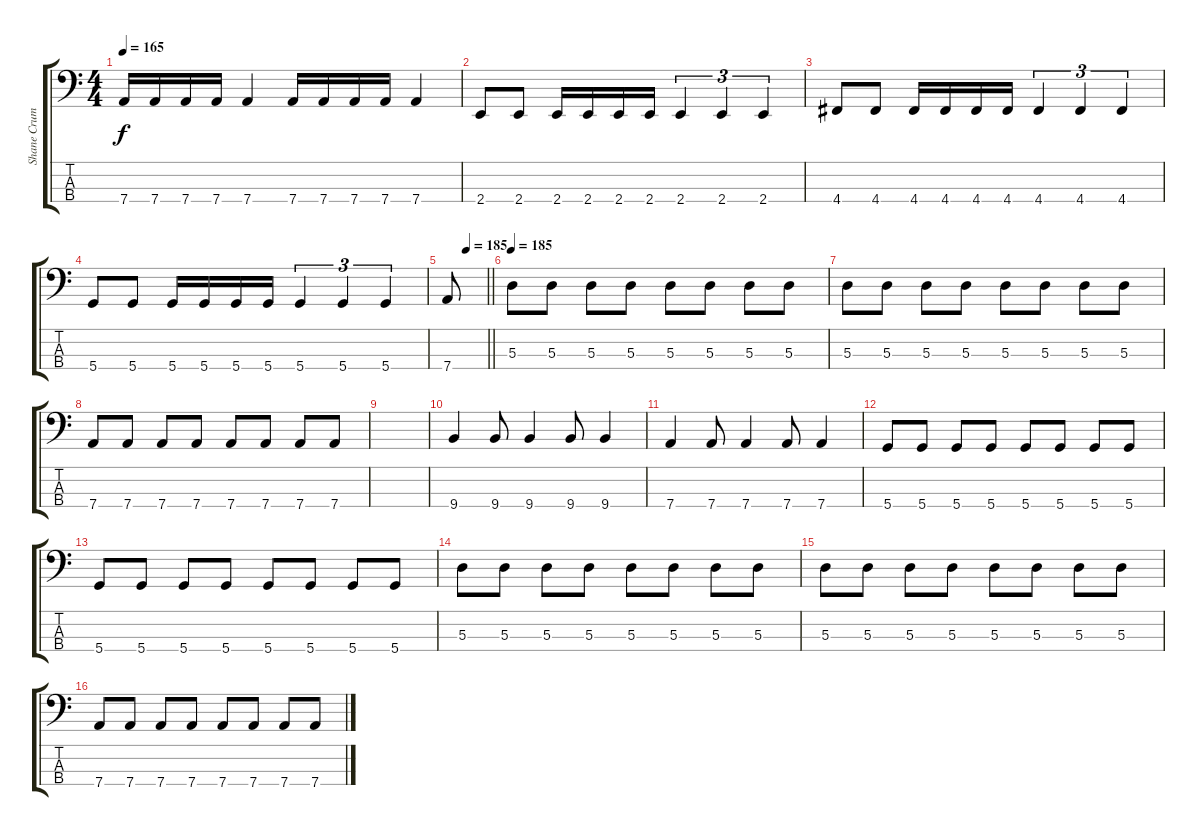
\track ("Shane Crump - Bass" "Shane Crum") {instrument electricbassfinger}
\staff {score tabs}
\tuning (G2 D2 A1 D1) {hide}
\ts (4 4)
\tempo 165
\clef f4
\ks c
7.4.16{dy f} 7.4.16 7.4.16 7.4.16 7.4.4 7.4.16 7.4.16 7.4.16 7.4.16 7.4.4 |
2.4.8 2.4.8 2.4.16 2.4.16 2.4.16 2.4.16 2.4.4{tu (3 2)} 2.4.4{tu (3 2)} 2.4.4{tu (3 2)} |
4.4.8 4.4.8 4.4.16 4.4.16 4.4.16 4.4.16 4.4.4{tu (3 2)} 4.4.4{tu (3 2)} 4.4.4{tu (3 2)} |
5.4.8 5.4.8 5.4.16 5.4.16 5.4.16 5.4.16 5.4.4{tu (3 2)} 5.4.4{tu (3 2)} 5.4.4{tu (3 2)} |
\tempo (185 0.5)
\barLineRight lightlight
7.4.8 |
\tempo 185
5.3.8 5.3.8 5.3.8 5.3.8 5.3.8 5.3.8 5.3.8 5.3.8 |
5.3.8 5.3.8 5.3.8 5.3.8 5.3.8 5.3.8 5.3.8 5.3.8 |
7.4.8 7.4.8 7.4.8 7.4.8 7.4.8 7.4.8 7.4.8 7.4.8 |
|
9.4.4 9.4.8 9.4.4 9.4.8 9.4.4 |
7.4.4 7.4.8 7.4.4 7.4.8 7.4.4 |
5.4.8 5.4.8 5.4.8 5.4.8 5.4.8 5.4.8 5.4.8 5.4.8 |
5.4.8 5.4.8 5.4.8 5.4.8 5.4.8 5.4.8 5.4.8 5.4.8 |
5.3.8 5.3.8 5.3.8 5.3.8 5.3.8 5.3.8 5.3.8 5.3.8 |
5.3.8 5.3.8 5.3.8 5.3.8 5.3.8 5.3.8 5.3.8 5.3.8 |
7.4.8 7.4.8 7.4.8 7.4.8 7.4.8 7.4.8 7.4.8 7.4.8
